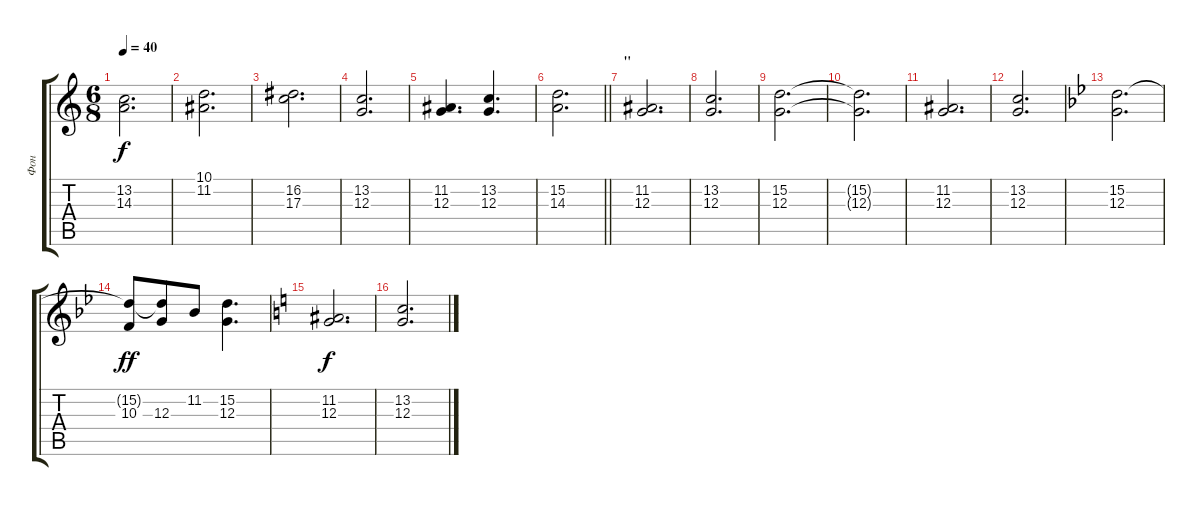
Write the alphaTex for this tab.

\track ("Фон" "Фон") {instrument synthstrings1}
\staff {score tabs}
\tuning (E4 B3 G3 D3 A2 E2) {hide}
\ts (6 8)
\tempo 40
\clef g2
\ks c
(13.2 14.3).2{d dy f} |
(10.1 11.2).2{d} |
(16.2 17.3).2{d} |
(13.2 12.3).2{d} |
(11.2 12.3).4{d} (13.2 12.3).4{d} |
\barLineRight lightlight
(15.2 14.3).2{d} |
\section ("" "\"")
(11.2 12.3).2{d} |
(13.2 12.3).2{d} |
(15.2 12.3).2{d} |
(15.2{t} 12.3{t}).2{d} |
(11.2 12.3).2{d} |
(13.2 12.3).2{d} |
\ks bb
(15.2 12.3).2{d} |
(15.2{t} 10.3).8{dy ff} (15.2{t} 12.3).8 11.2.8 (15.2 12.3).4{d} |
\ks c
(11.2 12.3).2{d dy f} |
(13.2 12.3).2{d}
